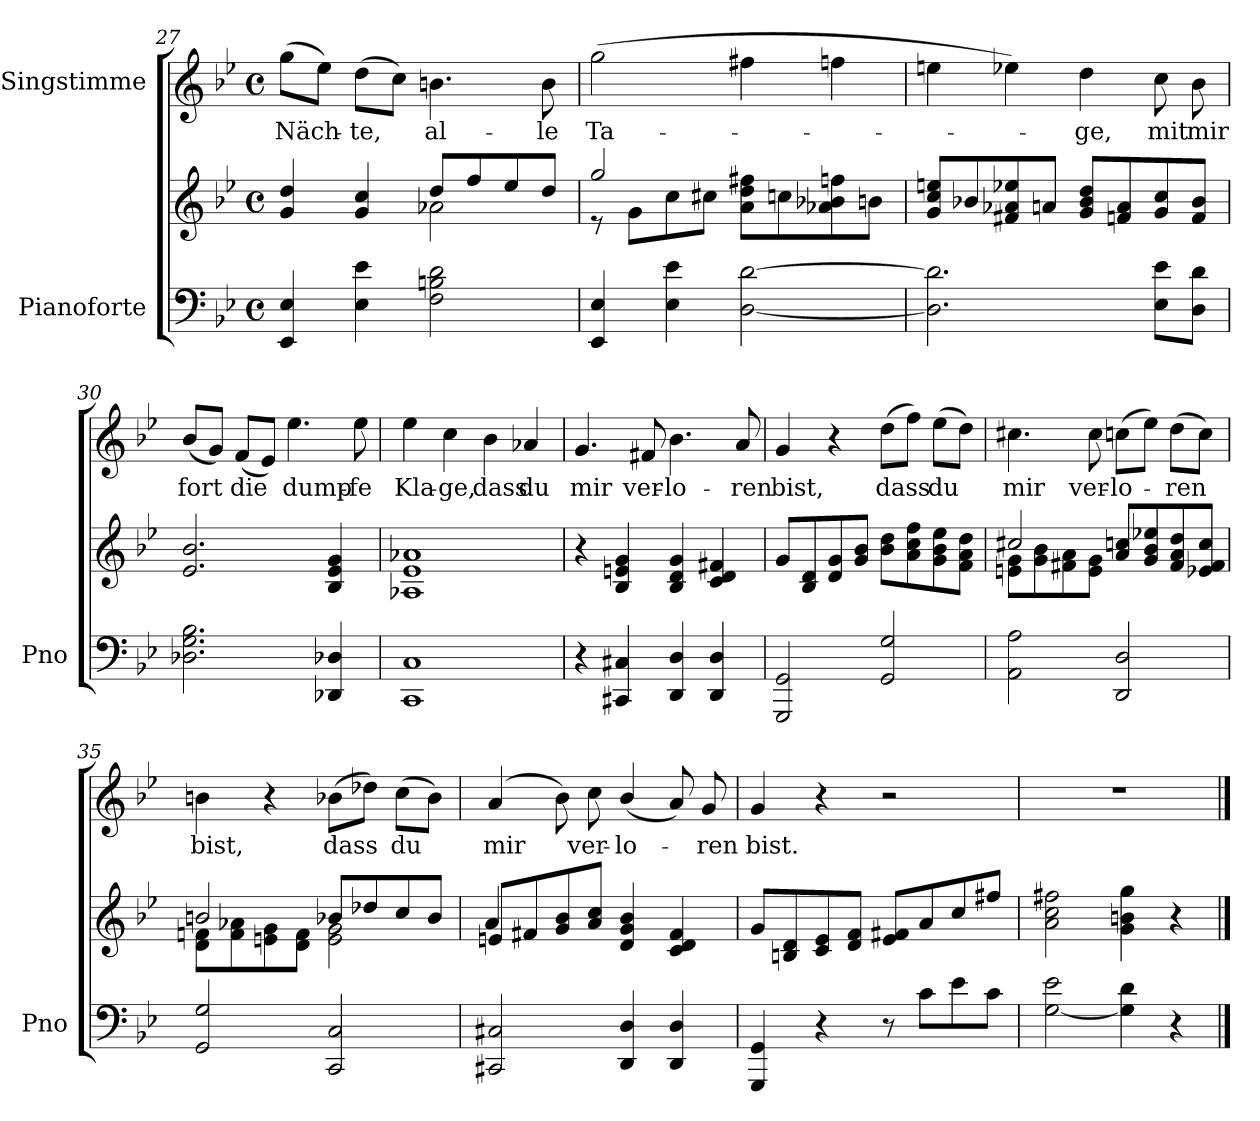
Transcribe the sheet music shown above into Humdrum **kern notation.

**kern	**kern	**kern	**text
*part2	*part2	*part1	*part1
*staff3	*staff2	*staff1	*staff1
*I"Pianoforte	*	*I"Singstimme	*
*I'Pno	*	*	*
*clefF4	*clefG2	*clefG2	*
*k[b-e-]	*k[b-e-]	*k[b-e-]	*
*M4/4	*M4/4	*M4/4	*
*met(c)	*met(c)	*met(c)	*
=27	=27	=27	=27
*	*^	*	*
!	!	!	!	!LO:LY:b
4EE-/ 4E-/	4g/ 4dd/	2ryy	(8gg\L	Näch-
.	.	.	8ee-\J)	.
!	!	!	!	!LO:LY:b
4E-\ 4e-\	4g/ 4cc/	.	(8dd\L	-te,
.	.	.	8cc\J)	.
!	!	!	!	!LO:LY:b
2F\ 2Bn\ 2d\	8dd/L	2a-X\	4.bn\	al-
.	8ff/	.	.	.
.	8ee-/	.	.	.
!	!	!	!	!LO:LY:b
.	8dd/J	.	8b\	-le
!!LO:LB:g=z
=28	=28	=28	=28	=28
!	!	!	!	!LO:LY:b
4EE-/ 4E-/	2gg/	8r	(2gg\	Ta-
.	.	8g\L	.	.
4E-\ 4e-\	.	8cc\	.	.
.	.	8cc#X\J	.	.
[2D\ [2d\	2ryy	8a\ 8dd\ 8ff#X\L	4ff#X\	.
.	.	8ccn\	.	.
.	.	8a-X\ 8b-X\ 8ffn\	4ffn\	.
.	.	8bn\J	.	.
*	*v	*v	*	*
!!LO:PB:g=z
=29	=29	=29	=29
2.D\] 2.d\]	8g/ 8cc/ 8een/L	4een\	.
.	8b-X/	.	.
.	8f#X/ 8a-X/ 8ee-X/	4ee-X\)	.
.	8an/J	.	.
!	!	!	!LO:LY:b
.	8g/ 8b-/ 8dd/L	4dd\	-ge,
.	8fn/ 8a/	.	.
!	!	!	!LO:LY:b
8E-\ 8e-\L	8g/ 8cc/	8cc\	mit
!	!	!	!LO:LY:b
8D\ 8d\J	8f/ 8b-/J	8b-\	mir
=30	=30	=30	=30
!	!	!	!LO:LY:b
2.D-X\ 2.G\ 2.B-\	2.e-/ 2.b-/	(8b-/L	fort
.	.	8g/J)	.
!	!	!	!LO:LY:b
.	.	(8f/L	die
.	.	8e-/J)	.
!	!	!	!LO:LY:b
.	.	4.ee-\	dump-
4DD-X/ 4D-X/	4B-/ 4e-/ 4g/	.	.
!	!	!	!LO:LY:b
.	.	8ee-\	-fe
=31	=31	=31	=31
!	!	!	!LO:LY:b
1CC 1C	1A-X 1e- 1a-X	4ee-\	Kla-
!	!	!	!LO:LY:b
.	.	4cc\	-ge,
!	!	!	!LO:LY:b
.	.	4b-\	dass
!	!	!	!LO:LY:b
.	.	4a-X/	du
=32	=32	=32	=32
!	!	!	!LO:LY:b
4r	4r	4.g/	mir
4CC#X/ 4C#X/	4B-/ 4en/ 4g/	.	.
!	!	!	!LO:LY:b
.	.	8f#X/	ver-
!	!	!	!LO:LY:b
4DD/ 4D/	4B-/ 4d/ 4g/	4.b-\	-lo-
4DD/ 4D/	4c/ 4d/ 4f#X/	.	.
!	!	!	!LO:LY:b
.	.	8a/	-ren
=33	=33	=33	=33
!	!	!	!LO:LY:b
2GGG/ 2GG/	8g/L	4g/	bist,
.	8B-/ 8d/	.	.
.	8d/ 8g/	4r	.
.	8g/ 8b-/J	.	.
!	!	!	!LO:LY:b
2GG/ 2G/	8b-\ 8dd\L	(8dd\L	dass
.	8a\ 8cc\ 8ff\	8ff\J)	.
!	!	!	!LO:LY:b
.	8g\ 8b-\ 8ee-\	(8ee-\L	du
.	8f\ 8a\ 8dd\J	8dd\J)	.
!!LO:LB:g=z
=34	=34	=34	=34
*	*^	*	*
!	!	!	!	!LO:LY:b
2AA\ 2A\	2cc#X/	8en\ 8g\L	4.cc#X\	mir
.	.	8g\ 8b-\	.	.
.	.	8f#X\ 8a\	.	.
!	!	!	!	!LO:LY:b
.	.	8e\ 8g\J	8cc#\	ver-
!	!	!	!	!LO:LY:b
2DD/ 2D/	8a/ 8ccn/L	2ryy	(8ccn\L	-lo-
.	8g/ 8b-/ 8ee-X/	.	8ee-\J)	.
!	!	!	!	!LO:LY:b
.	8f#/ 8a/ 8dd/	.	(8dd\L	-ren
.	8e-X/ 8f#/ 8cc/J	.	8cc\J)	.
=35	=35	=35	=35	=35
!	!	!	!	!LO:LY:b
2GG/ 2G/	2bn/	8d\ 8fn\L	4bn\	bist,
.	.	8f\ 8a-X\	.	.
.	.	8en\ 8g\	4r	.
.	.	8d\ 8f\J	.	.
!	!	!	!	!LO:LY:b
2CC/ 2C/	8b-X/L	2e\ 2g\	(8b-X\L	dass
.	8dd-X/	.	8dd-X\J)	.
!	!	!	!	!LO:LY:b
.	8cc/	.	(8cc\L	du
.	8b-/J	.	8b-\J)	.
=36	=36	=36	=36	=36
!	!	!	!	!LO:LY:b
2CC#X/ 2C#X/	8en/L	4a/	(4a/	mir
.	8f#X/	.	.	.
.	8g/ 8b-/	4ryy	8b-\)	.
!	!	!	!	!LO:LY:b
.	8a/ 8cc/J	.	8cc\	ver-
!	!	!	!	!LO:LY:b
4DD/ 4D/	4d/ 4g/ 4b-/	2ryy	(4b-/	-lo-
4DD/ 4D/	4c/ 4d/ 4f#/	.	8a/)	.
!	!	!	!	!LO:LY:b
.	.	.	8g/	-ren
*	*v	*v	*	*
=37	=37	=37	=37
!	!	!	!LO:LY:b
4GGG/ 4GG/	8g/L	4g/	bist.
.	8Bn/ 8d/	.	.
4r	8c/ 8e-/	4r	.
.	8d/ 8f/J	.	.
8r	8e-/ 8f#X/L	2r	.
8c\L	8a/	.	.
8e-\	8cc/	.	.
8c\J	8ff#X/J	.	.
!!LO:LB:g=z
=38	=38	=38	=38
[2G\ 2e-\	2a\ 2cc\ 2ff#X\	1r	.
4G\] 4d\	4g\ 4bn\ 4gg\	.	.
4r	4r	.	.
==	==	==	==
*-	*-	*-	*-
